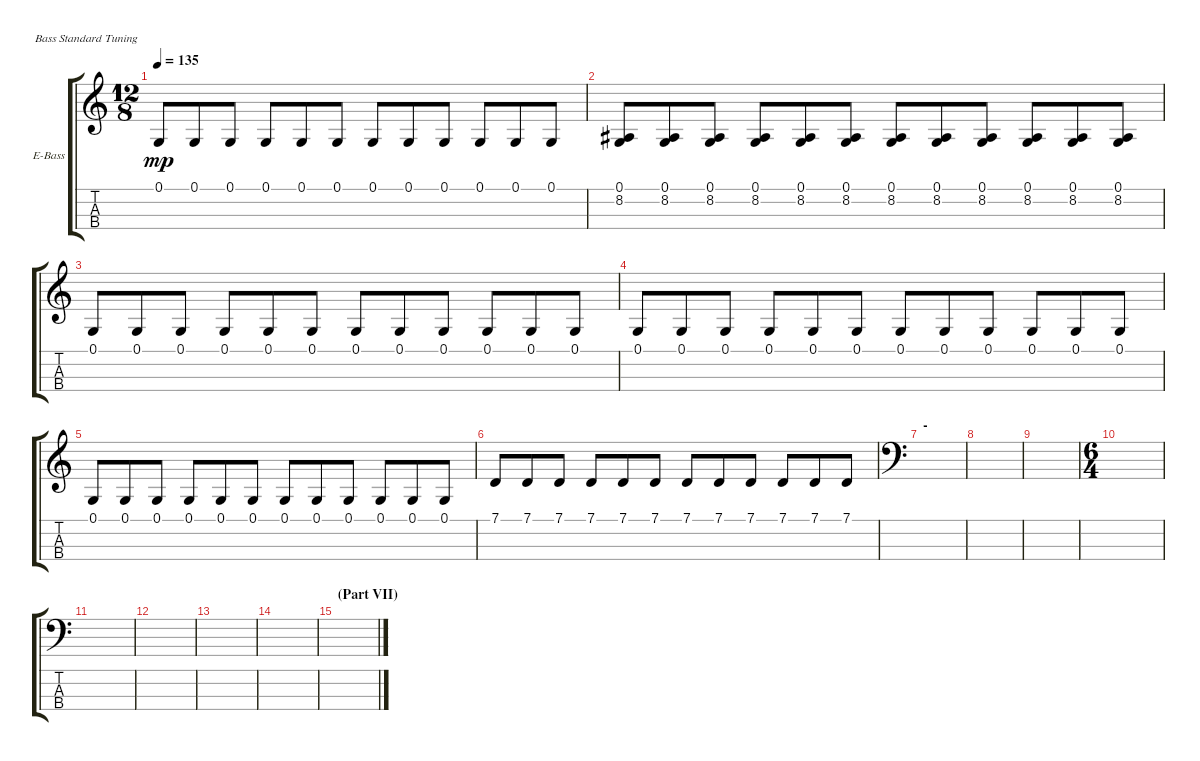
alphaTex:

\bracketExtendMode groupsimilarinstruments
\firstSystemTrackNameOrientation horizontal
\otherSystemsTrackNameOrientation horizontal
\track ("Electric Bass II" "E-Bass") {instrument electricbassfinger}
\staff {score tabs}
\tuning (G2 D2 A1 E1)
\ts (12 8)
\tempo 135
\clef g2
\scale
0.333333
\ks c
0.1.8{dy mp} 0.1.8 0.1.8 0.1.8 0.1.8 0.1.8 0.1.8 0.1.8 0.1.8 0.1.8 0.1.8 0.1.8 |
\scale
0.333333 (0.1 8.2).8 (0.1 8.2).8 (0.1 8.2).8 (0.1 8.2).8 (0.1 8.2).8 (0.1 8.2).8 (0.1 8.2).8 (0.1 8.2).8 (0.1 8.2).8 (0.1 8.2).8 (0.1 8.2).8 (0.1 8.2).8 |
\scale
0.333333 0.1.8 0.1.8 0.1.8 0.1.8 0.1.8 0.1.8 0.1.8 0.1.8 0.1.8 0.1.8 0.1.8 0.1.8 |
\scale
0.333333 0.1.8 0.1.8 0.1.8 0.1.8 0.1.8 0.1.8 0.1.8 0.1.8 0.1.8 0.1.8 0.1.8 0.1.8 |
\scale
0.333333 0.1.8 0.1.8 0.1.8 0.1.8 0.1.8 0.1.8 0.1.8 0.1.8 0.1.8 0.1.8 0.1.8 0.1.8 |
\scale
0.333333 7.1.8 7.1.8 7.1.8 7.1.8 7.1.8 7.1.8 7.1.8 7.1.8 7.1.8 7.1.8 7.1.8 7.1.8 |
\section ("" "-")
\clef f4
\scale
0.333333 |
\scale
0.333333 |
\scale
0.333333 |
\ts (6 4)
\beaming (8 6 6)
\scale
0.487395 |
\scale
0.256303 |
\scale
0.256303 |
\scale
0.333333 |
\scale
0.333333 |
\section ("" "(Part VII)")
\scale
0.333333 |
\scale
0.333333
